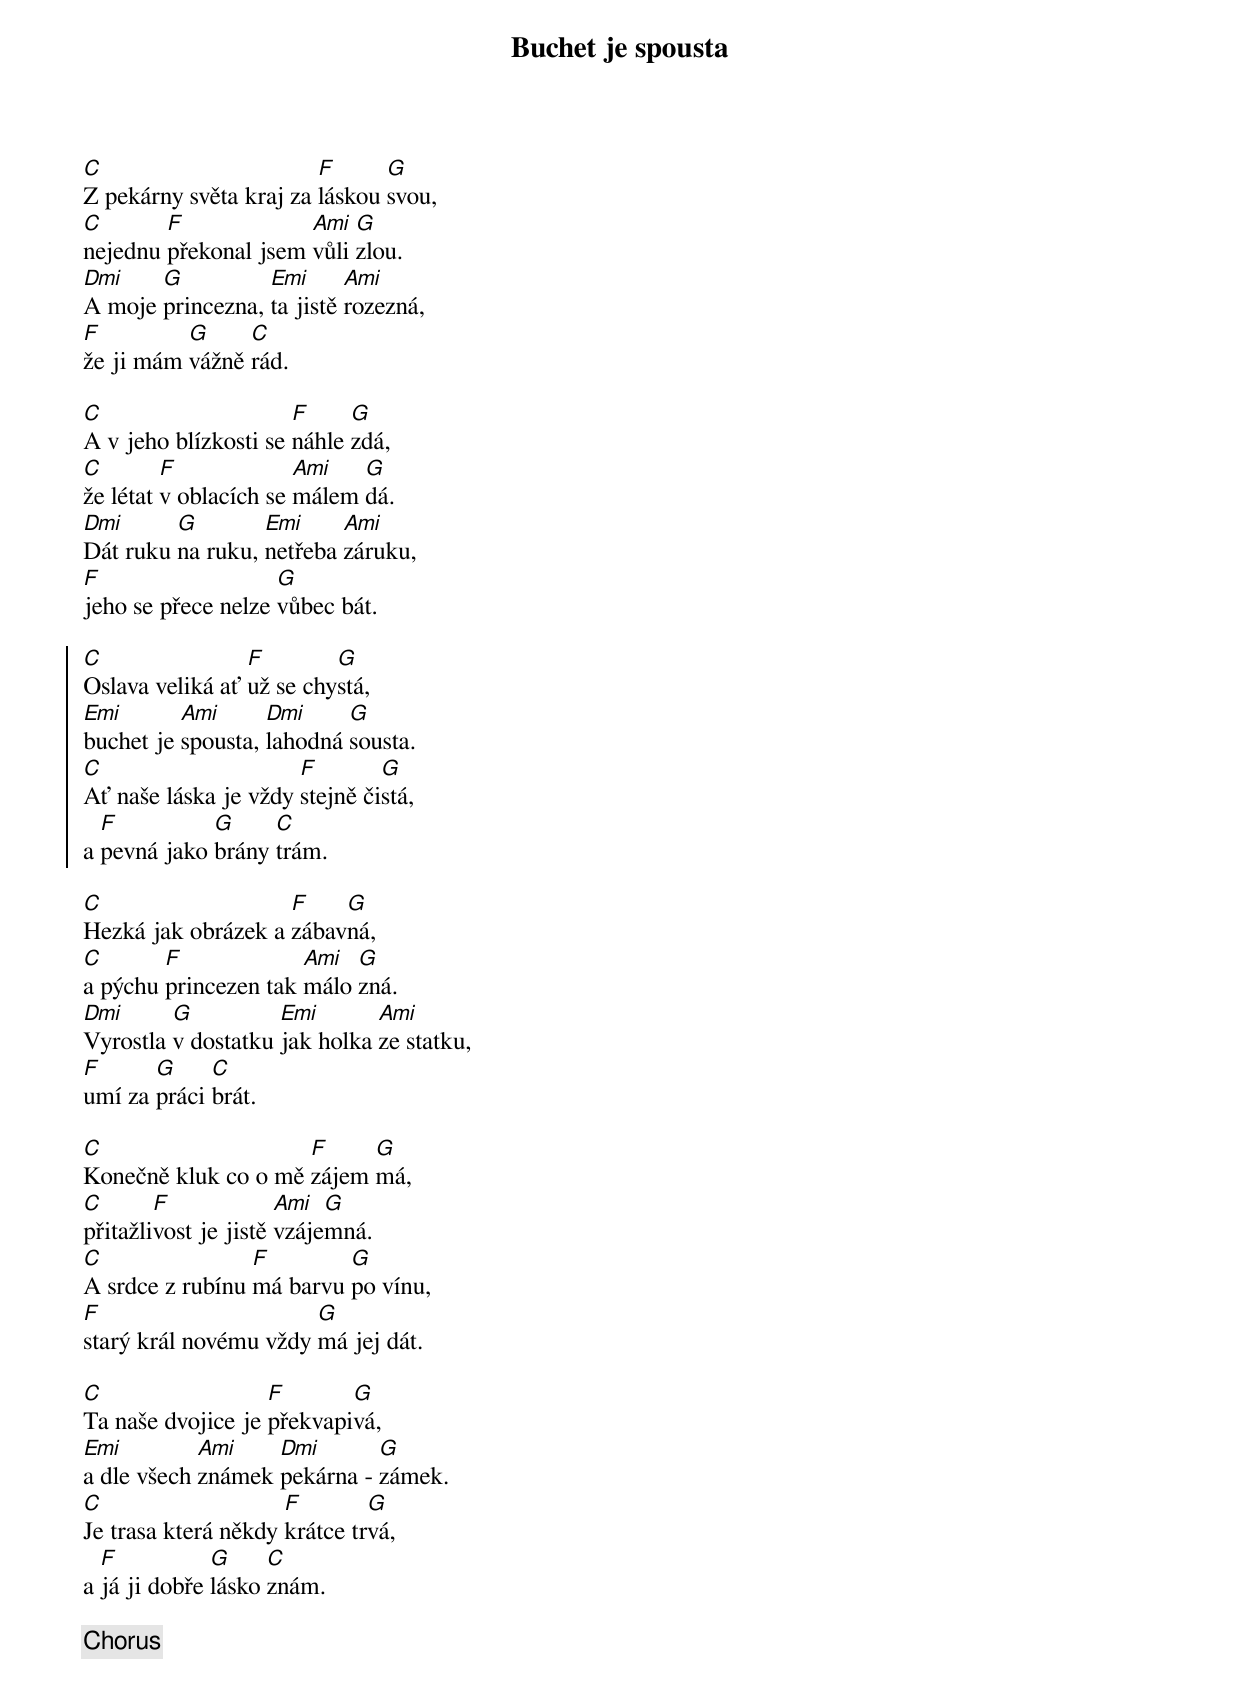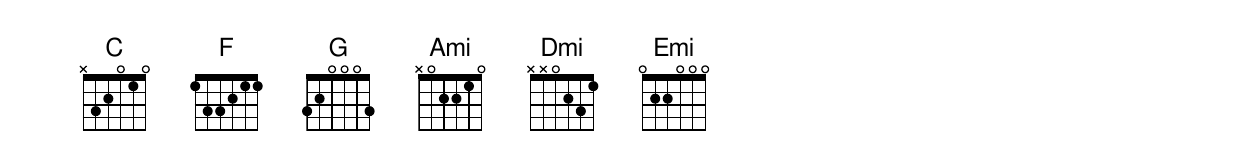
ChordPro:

{title: Buchet je spousta}
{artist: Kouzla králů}
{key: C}
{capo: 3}
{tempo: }
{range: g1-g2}
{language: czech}
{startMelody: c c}
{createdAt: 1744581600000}
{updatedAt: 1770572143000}
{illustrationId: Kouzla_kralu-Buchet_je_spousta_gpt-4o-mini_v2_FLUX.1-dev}
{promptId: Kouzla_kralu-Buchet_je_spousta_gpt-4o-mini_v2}

{start_of_verse}
[C]Z pekárny světa kraj za [F]láskou [G]svou,
[C]nejednu [F]překonal jsem [Ami]vůli [G]zlou.
[Dmi]A moje [G]princezna, [Emi]ta jistě [Ami]rozezná,
[F]že ji mám [G]vážně [C]rád.
{end_of_verse}

{start_of_verse}
[C]A v jeho blízkosti se [F]náhle [G]zdá,
[C]že létat [F]v oblacích se [Ami]málem [G]dá.
[Dmi]Dát ruku [G]na ruku, [Emi]netřeba [Ami]záruku,
[F]jeho se přece nelze [G]vůbec bát.
{end_of_verse}

{start_of_chorus}
[C]Oslava veliká ať [F]už se chy[G]stá,
[Emi]buchet je [Ami]spousta, [Dmi]lahodná [G]sousta.
[C]Ať naše láska je vždy [F]stejně či[G]stá,
a [F]pevná jako [G]brány [C]trám.
{end_of_chorus}

{start_of_verse}
[C]Hezká jak obrázek a [F]zábav[G]ná,
[C]a pýchu [F]princezen tak [Ami]málo [G]zná.
[Dmi]Vyrostla [G]v dostatku [Emi]jak holka [Ami]ze statku,
[F]umí za [G]práci [C]brát.
{end_of_verse}

{start_of_verse}
[C]Konečně kluk co o mě [F]zájem [G]má,
[C]přitažli[F]vost je jistě [Ami]vzáje[G]mná.
[C]A srdce z rubínu [F]má barvu [G]po vínu,
[F]starý král novému vždy [G]má jej dát.
{end_of_verse}

{start_of_bridge}
[C]Ta naše dvojice je [F]překvapi[G]vá,
[Emi]a dle všech [Ami]známek [Dmi]pekárna - [G]zámek.
[C]Je trasa která někdy [F]krátce tr[G]vá,
a [F]já ji dobře [G]lásko [C]znám.
{end_of_bridge}

{chorus}
